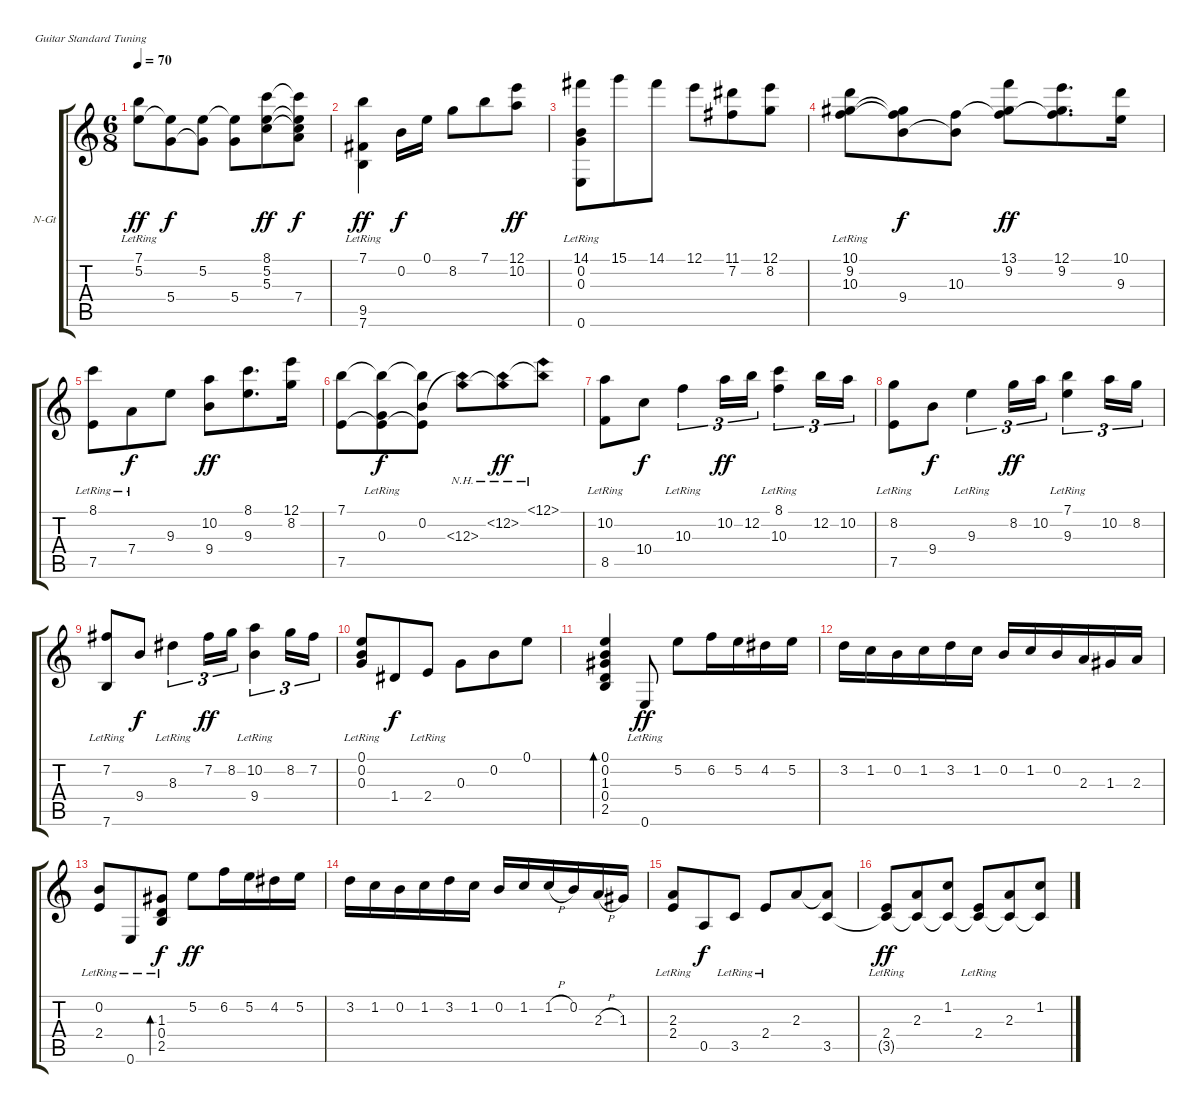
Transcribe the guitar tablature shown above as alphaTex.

\bracketExtendMode groupsimilarinstruments
\firstSystemTrackNameOrientation horizontal
\otherSystemsTrackNameOrientation horizontal
\track ("Guitar" "N-Gt") {instrument acousticguitarnylon}
\staff {score tabs}
\tuning (E4 B3 G3 D3 A2 E2)
\ts (6 8)
\tempo 70
\clef g2
\ks c
(7.1{lr} 5.2).8{dy ff} (5.2{t} 5.4).8{dy f} (5.2 5.4{t}).8 (5.2{t} 5.4).8 (8.1 5.2 5.3).8{dy ff} (8.1{t} 5.2{t} 5.3{t} 7.4).8{dy f} |
(7.1{lr} 9.5{lr} 7.6{lr}).4{dy ff} 0.2.16{dy f} 0.1.16 8.2.8 7.1.8 (12.1 10.2).8{dy ff} |
(14.1 0.2{lr} 0.3{lr} 0.6{lr}).8 15.1.8 14.1.8 12.1.8 (11.1 7.2).8 (12.1 8.2).8 |
(10.1{lr} 9.2 10.3).8 (9.2{t} 10.3{t} 9.4).8{dy f} (10.3 9.4{t}).8 (13.1 9.2 10.3{t}).8{dy ff} (12.1 9.2 10.3{t}).8{d} (10.1 9.3).16 |
(8.1{lr} 7.5{lr}).8 7.4{lr}.8{dy f} 9.3.8 (10.2 9.4).8{dy ff} (8.1 9.3).8{d} (12.1 8.2).16 |
(7.1 7.5).8 (0.3{lr} 7.1{t} 7.5{t}).8{dy f} (7.1{t} 0.2 7.5{t}).8 (0.2{nh t} 12.3{nh}).8 (12.2{nh} 12.3{nh t}).8{dy ff} (12.1{nh} 12.2{nh t}).8 |
(10.2{lr} 8.5{lr}).8 10.4.8{dy f} 10.3{lr}.4{tu (3 2)} 10.2.16{tu (3 2) dy ff} 12.2.16{tu (3 2)} (8.1{lr} 10.3{lr}).4{tu (3 2)} 12.2.16{tu (3 2)} 10.2.16{tu (3 2)} |
(8.2{lr} 7.5{lr}).8 9.4.8{dy f} 9.3{lr}.4{tu (3 2)} 8.2.16{tu (3 2) dy ff} 10.2.16{tu (3 2)} (7.1{lr} 9.3{lr}).4{tu (3 2)} 10.2.16{tu (3 2)} 8.2.16{tu (3 2)} |
(7.2{lr} 7.6{lr}).8 9.4.8{dy f} 8.3{lr}.4{tu (3 2)} 7.2.16{tu (3 2) dy ff} 8.2.16{tu (3 2)} (10.2 9.4{lr}).4{tu (3 2)} 8.2.16{tu (3 2)} 7.2.16{tu (3 2)} |
(0.1{lr} 0.2{lr} 0.3{lr}).8 1.4.8{dy f} 2.4{lr}.8 0.3.8 0.2.8 0.1.8 |
(0.1 0.2 1.3 0.4 2.5).4{bd 240} 0.6{lr}.8{dy ff} 5.2.8 6.2.16 5.2.16 4.2.16 5.2.16 |
3.2.16 1.2.16 0.2.16 1.2.16 3.2.16 1.2.16 0.2.16 1.2.16 0.2.16 2.3.16 1.3.16 2.3.16 |
(0.2{lr} 2.4{lr}).8 0.6{lr}.8 (1.3{lr} 0.4{lr} 2.5{lr}).8{bd 240 dy f} 5.2.8{dy ff} 6.2.16 5.2.16 4.2.16 5.2.16 |
3.2.16 1.2.16 0.2.16 1.2.16 3.2.16 1.2.16 0.2.16 1.2.16 1.2{h}.16 0.2.16 2.3{h}.16 1.3.16 |
(2.3{lr} 2.4{lr}).8 0.5.8{dy f} 3.5{lr}.8 2.4{lr}.8 2.3.8 (2.3{t} 3.5).8 |
(2.4{lr} 3.5{t}).8{dy ff} (2.3 3.5{t}).8 (1.2 3.5{t}).8 (2.4{lr} 3.5{t}).8 (2.3 3.5{t}).8 (1.2 3.5{t}).8
